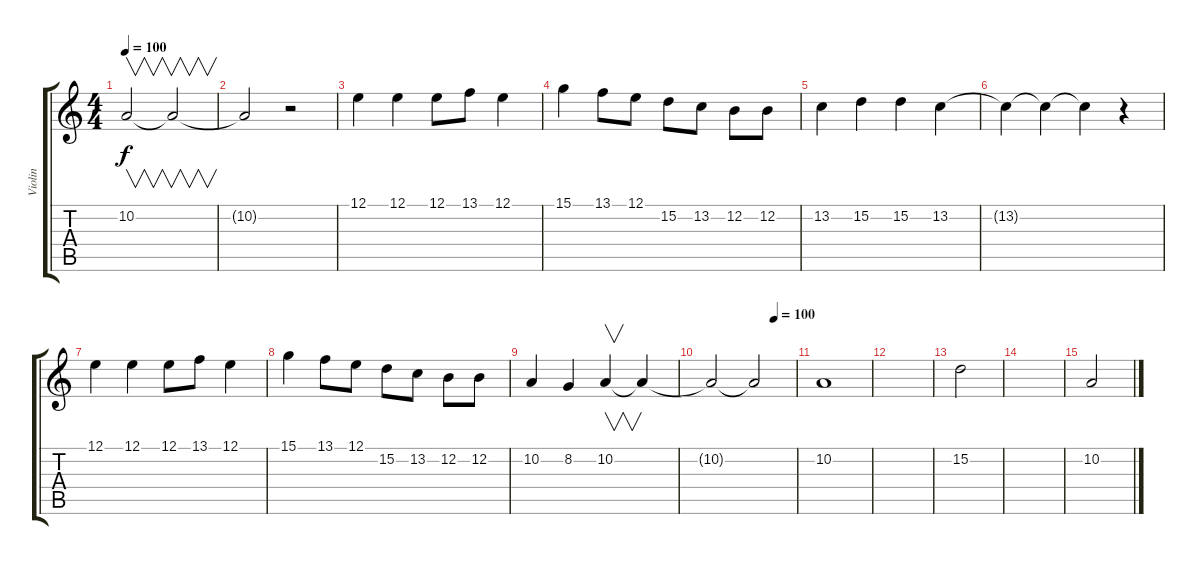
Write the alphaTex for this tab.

\track ("Violin" "Violin") {instrument violin}
\staff {score tabs}
\tuning (E4 B3 G3 D3 A2 E2) {hide}
\ts (4 4)
\tempo 100
\clef g2
\ks c
10.2{t}.2{v dy f} 10.2{t}.2{v} |
10.2{t}.2 r.2 |
12.1.4 12.1.4 12.1.8 13.1.8 12.1.4 |
15.1.4 13.1.8 12.1.8 15.2.8 13.2.8 12.2.8 12.2.8 |
13.2.4 15.2.4 15.2.4 13.2.4 |
13.2{t}.4 13.2{t}.4 13.2{t}.4 r.4 |
12.1.4 12.1.4 12.1.8 13.1.8 12.1.4 |
15.1.4 13.1.8 12.1.8 15.2.8 13.2.8 12.2.8 12.2.8 |
10.2.4 8.2.4 10.2.4{v} 10.2{t}.4 |
\tempo (100 0.75)
10.2{t}.2 10.2{t}.2 |
10.2.1 |
|
15.2.2 |
|
10.2.2
